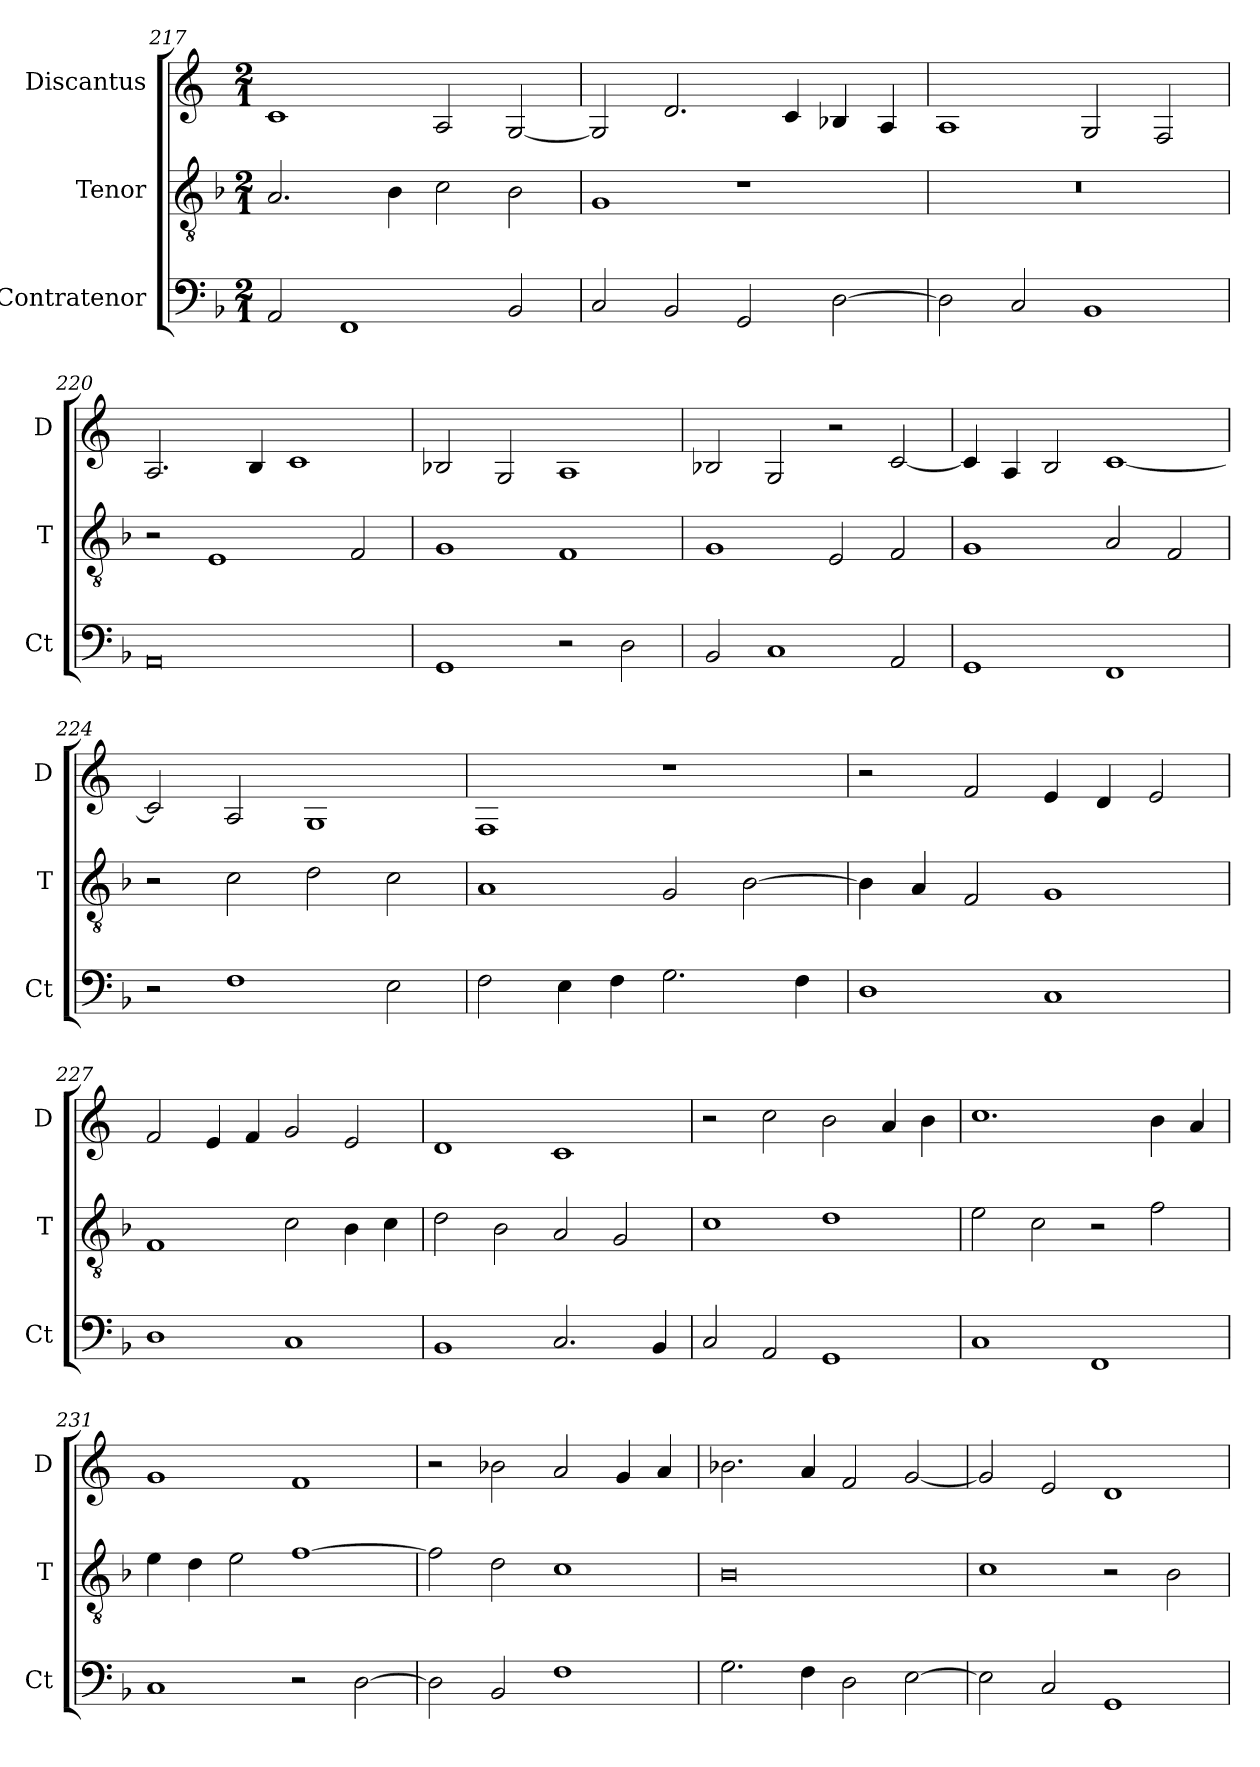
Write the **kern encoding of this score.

**kern	**kern	**kern
*part3	*part2	*part1
*staff3	*staff2	*staff1
*I"Contratenor	*I"Tenor	*I"Discantus
*I'Ct	*I'T	*I'D
*clefF4	*clefGv2	*clefG2
*k[b-]	*k[b-]	*k[]
*M2/1	*M2/1	*M2/1
=217	=217	=217
2AA/	2.A/	1c
1FF	.	.
.	4B-\	.
.	2c\	2A/
2BB-/	2B-\	[2G/
=218	=218	=218
2C/	1G	2G/]
2BB-/	.	2.d/
2GG/	1r	.
.	.	4c/
[2D\	.	4B-X/
.	.	4A/
=219	=219	=219
2D\]	0r	1A
2C/	.	.
1BB-	.	2G/
.	.	2F/
=220	=220	=220
0AA	2r	2.A/
.	1E	.
.	.	4B/
.	.	1c
.	2F/	.
=221	=221	=221
1GG	1G	2B-X/
.	.	2G/
2r	1F	1A
2D\	.	.
=222	=222	=222
2BB-/	1G	2B-X/
1C	.	2G/
.	2E/	2r
2AA/	2F/	[2c/
=223	=223	=223
1GG	1G	4c/]
.	.	4A/
.	.	2B/
1FF	2A/	[1c
.	2F/	.
=224	=224	=224
2r	2r	2c/]
1F	2c\	2A/
.	2d\	1G
2E\	2c\	.
=225	=225	=225
2F\	1A	1F
4E\	.	.
4F\	.	.
2.G\	2G/	1r
.	[2B-\	.
4F\	.	.
=226	=226	=226
1D	4B-\]	2r
.	4A/	.
.	2F/	2f/
1C	1G	4e/
.	.	4d/
.	.	2e/
=227	=227	=227
1D	1F	2f/
.	.	4e/
.	.	4f/
1C	2c\	2g/
.	4B-\	2e/
.	4c\	.
=228	=228	=228
1BB-	2d\	1d
.	2B-\	.
2.C/	2A/	1c
.	2G/	.
4BB-/	.	.
=229	=229	=229
2C/	1c	2r
2AA/	.	2cc\
1GG	1d	2b\
.	.	4a/
.	.	4b\
=230	=230	=230
1C	2e\	1.cc
.	2c\	.
1FF	2r	.
.	2f\	4b\
.	.	4a/
=231	=231	=231
1C	4e\	1g
.	4d\	.
.	2e\	.
2r	[1f	1f
[2D\	.	.
=232	=232	=232
2D\]	2f\]	2r
2BB-/	2d\	2b-X\
1F	1c	2a/
.	.	4g/
.	.	4a/
=233	=233	=233
2.G\	0B-	2.b-X\
4F\	.	4a/
2D\	.	2f/
[2E\	.	[2g/
=234	=234	=234
2E\]	1c	2g/]
2C/	.	2e/
1GG	2r	1d
.	2B-\	.
=	=	=
*-	*-	*-
